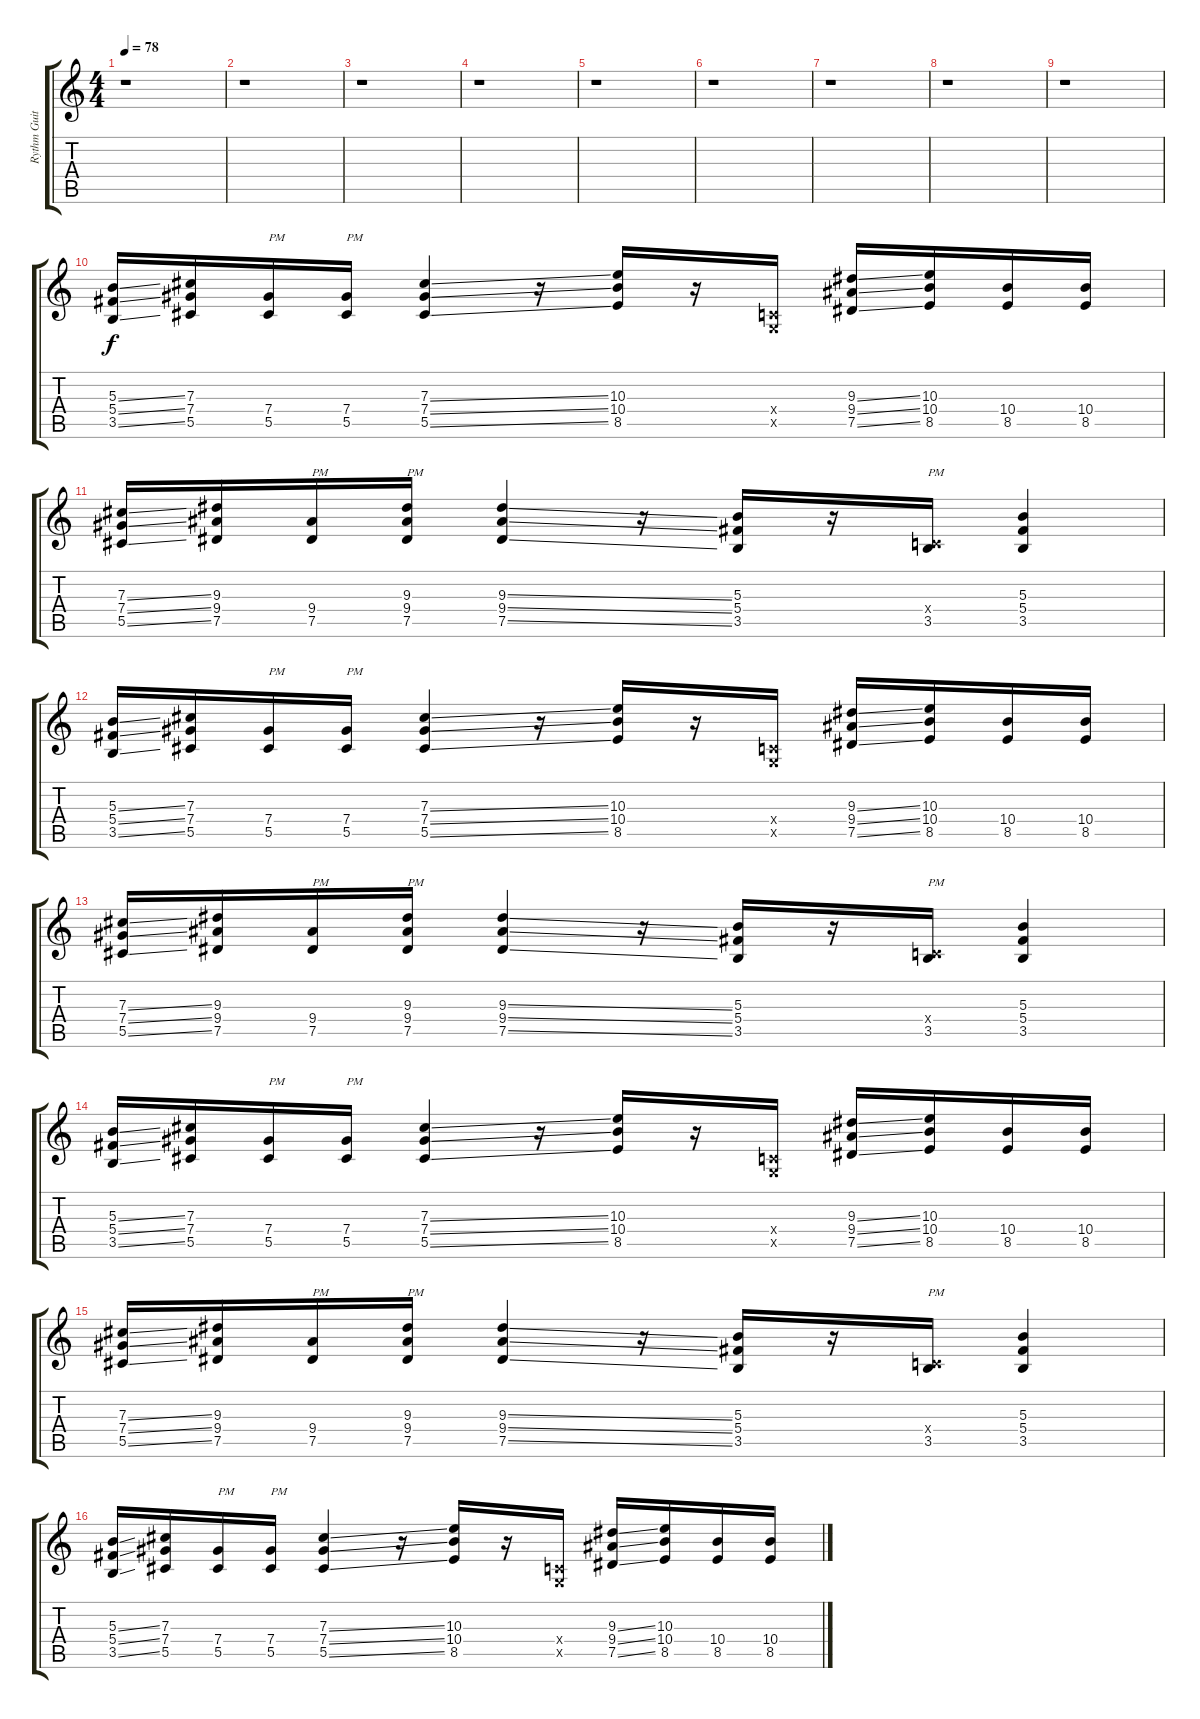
\track ("Rythm Guitar" "Rythm Guit") {instrument overdrivenguitar}
\staff {score tabs}
\tuning (Eb4 Bb3 Gb3 Db3 Ab2 Db2) {hide}
\ts (4 4)
\tempo 78
\clef g2
\ks c
r.1{dy f} |
r.1 |
r.1 |
r.1 |
r.1 |
r.1 |
r.1 |
r.1 |
r.1 |
(5.3{ss} 5.4{ss} 3.5{ss}).16 (7.3 7.4 5.5).16 (7.4 5.5).16{txt "PM"} (7.4 5.5).16{txt "PM"} (7.3{ss} 7.4{ss} 5.5{ss}).4 r.16 (10.3 10.4 8.5).16 r.16 (-1.4{x} -1.5{x}).16 (9.3{ss} 9.4{ss} 7.5{ss}).16 (10.3 10.4 8.5).16 (10.4 8.5).16 (10.4 8.5).16 |
(7.3{ss} 7.4{ss} 5.5{ss}).16 (9.3 9.4 7.5).16 (9.4 7.5).16{txt "PM"} (9.3 9.4 7.5).16{txt "PM"} (9.3{ss} 9.4{ss} 7.5{ss}).4 r.16 (5.3 5.4 3.5).16 r.16 (-1.4{x} 3.5).16{txt "PM"} (5.3 5.4 3.5).4 |
(5.3{ss} 5.4{ss} 3.5{ss}).16 (7.3 7.4 5.5).16 (7.4 5.5).16{txt "PM"} (7.4 5.5).16{txt "PM"} (7.3{ss} 7.4{ss} 5.5{ss}).4 r.16 (10.3 10.4 8.5).16 r.16 (-1.4{x} -1.5{x}).16 (9.3{ss} 9.4{ss} 7.5{ss}).16 (10.3 10.4 8.5).16 (10.4 8.5).16 (10.4 8.5).16 |
(7.3{ss} 7.4{ss} 5.5{ss}).16 (9.3 9.4 7.5).16 (9.4 7.5).16{txt "PM"} (9.3 9.4 7.5).16{txt "PM"} (9.3{ss} 9.4{ss} 7.5{ss}).4 r.16 (5.3 5.4 3.5).16 r.16 (-1.4{x} 3.5).16{txt "PM"} (5.3 5.4 3.5).4 |
(5.3{ss} 5.4{ss} 3.5{ss}).16 (7.3 7.4 5.5).16 (7.4 5.5).16{txt "PM"} (7.4 5.5).16{txt "PM"} (7.3{ss} 7.4{ss} 5.5{ss}).4 r.16 (10.3 10.4 8.5).16 r.16 (-1.4{x} -1.5{x}).16 (9.3{ss} 9.4{ss} 7.5{ss}).16 (10.3 10.4 8.5).16 (10.4 8.5).16 (10.4 8.5).16 |
(7.3{ss} 7.4{ss} 5.5{ss}).16 (9.3 9.4 7.5).16 (9.4 7.5).16{txt "PM"} (9.3 9.4 7.5).16{txt "PM"} (9.3{ss} 9.4{ss} 7.5{ss}).4 r.16 (5.3 5.4 3.5).16 r.16 (-1.4{x} 3.5).16{txt "PM"} (5.3 5.4 3.5).4 |
(5.3{ss} 5.4{ss} 3.5{ss}).16 (7.3 7.4 5.5).16 (7.4 5.5).16{txt "PM"} (7.4 5.5).16{txt "PM"} (7.3{ss} 7.4{ss} 5.5{ss}).4 r.16 (10.3 10.4 8.5).16 r.16 (-1.4{x} -1.5{x}).16 (9.3{ss} 9.4{ss} 7.5{ss}).16 (10.3 10.4 8.5).16 (10.4 8.5).16 (10.4 8.5).16
